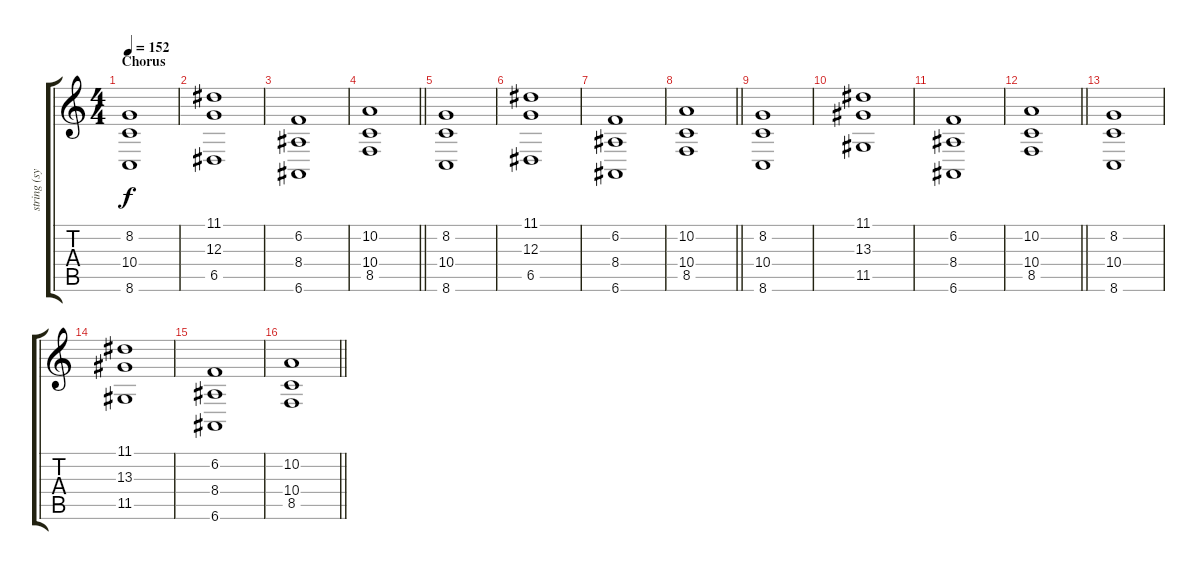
\track ("string (synth stereo)" "string (sy") {instrument synthstrings2}
\staff {score tabs}
\tuning (E4 B3 G3 D3 A2 E2) {hide}
\ts (4 4)
\section ("" "Chorus")
\tempo 152
\clef g2
\ks c
(8.2 10.4 8.6).1{dy f} |
(11.1 12.3 6.5).1 |
(6.2 8.4 6.6).1 |
\barLineRight lightlight
(10.2 10.4 8.5).1 |
(8.2 10.4 8.6).1 |
(11.1 12.3 6.5).1 |
(6.2 8.4 6.6).1 |
\barLineRight lightlight
(10.2 10.4 8.5).1 |
(8.2 10.4 8.6).1 |
(11.1 13.3 11.5).1 |
(6.2 8.4 6.6).1 |
\barLineRight lightlight
(10.2 10.4 8.5).1 |
(8.2 10.4 8.6).1 |
(11.1 13.3 11.5).1 |
(6.2 8.4 6.6).1 |
\barLineRight lightlight
(10.2 10.4 8.5).1
